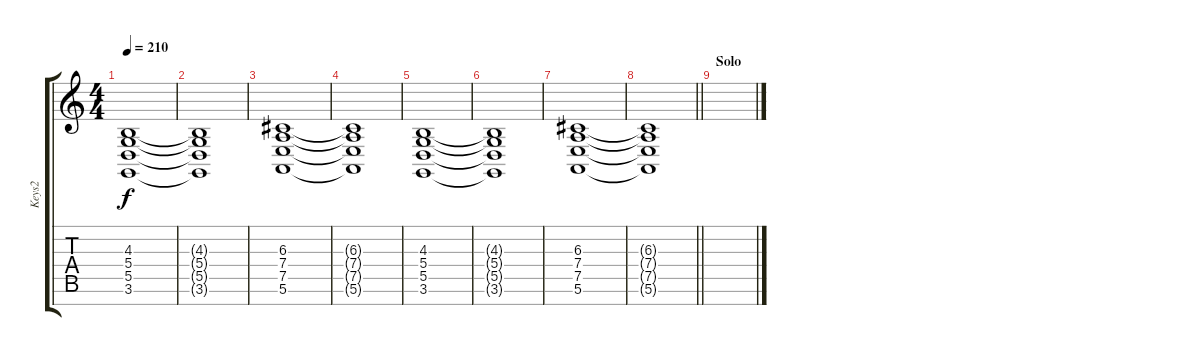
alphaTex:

\track ("Keys2" "Keys2") {instrument lead2sawtooth}
\staff {score tabs}
\tuning (E4 B3 G3 D3 A2 E2 B1) {hide}
\ts (4 4)
\tempo 210
\clef g2
\ks c
(4.3 5.4 5.5 3.6).1{dy f} |
(4.3{t} 5.4{t} 5.5{t} 3.6{t}).1 |
(6.3 7.4 7.5 5.6).1 |
(6.3{t} 7.4{t} 7.5{t} 5.6{t}).1 |
(4.3 5.4 5.5 3.6).1 |
(4.3{t} 5.4{t} 5.5{t} 3.6{t}).1 |
(6.3 7.4 7.5 5.6).1 |
\barLineRight lightlight
(6.3{t} 7.4{t} 7.5{t} 5.6{t}).1 |
\section ("" "Solo")
